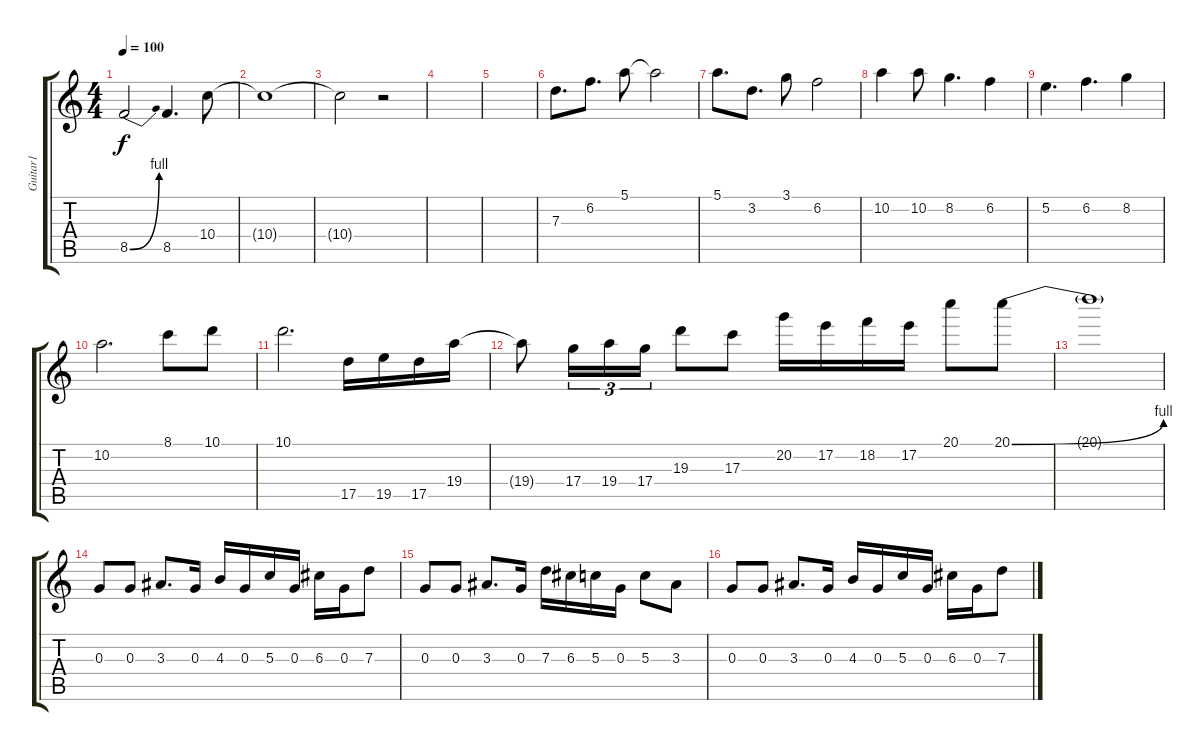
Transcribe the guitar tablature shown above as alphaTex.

\track ("Guitar1" "Guitar1") {instrument acousticguitarsteel}
\staff {score tabs}
\tuning (E4 B3 G3 D3 A2 E2) {hide}
\ts (4 4)
\tempo 100
\clef g2
\ks c
8.5{be (bend 0 0 60 4)}.2{dy f volume 12 instrument overdrivenguitar} 8.5.4{d} 10.4.8 |
10.4{t}.1 |
10.4{t}.2 r.2 |
|
|
7.3.8{d volume 12 instrument acousticguitarsteel} 6.2.8{d} 5.1.8 5.1{t}.2 |
5.1.8{d} 3.2.8{d} 3.1.8 6.2.2 |
10.2.4{volume 10 instrument overdrivenguitar} 10.2.8 8.2.4{d} 6.2.4 |
5.2.4{d} 6.2.4{d} 8.2.4 |
10.2.2{d} 8.1.8 10.1.8 |
10.1.2{d} 17.5.16 19.5.16 17.5.16 19.4.16 |
19.4{t}.8 17.4.16{tu (3 2)} 19.4.16{tu (3 2)} 17.4.16{tu (3 2)} 19.3.8 17.3.8 20.2.16 17.2.16 18.2.16 17.2.16 20.1.8 20.1{be (bend 0 0 60 4)}.8 |
20.1{t}.1 |
0.3.8 0.3.8 3.3.8{d} 0.3.16 4.3.16 0.3.16 5.3.16 0.3.16 6.3.16 0.3.16 7.3.8 |
0.3.8 0.3.8 3.3.8{d} 0.3.16 7.3.16 6.3.16 5.3.16 0.3.16 5.3.8 3.3.8 |
0.3.8 0.3.8 3.3.8{d} 0.3.16 4.3.16 0.3.16 5.3.16 0.3.16 6.3.16 0.3.16 7.3.8
